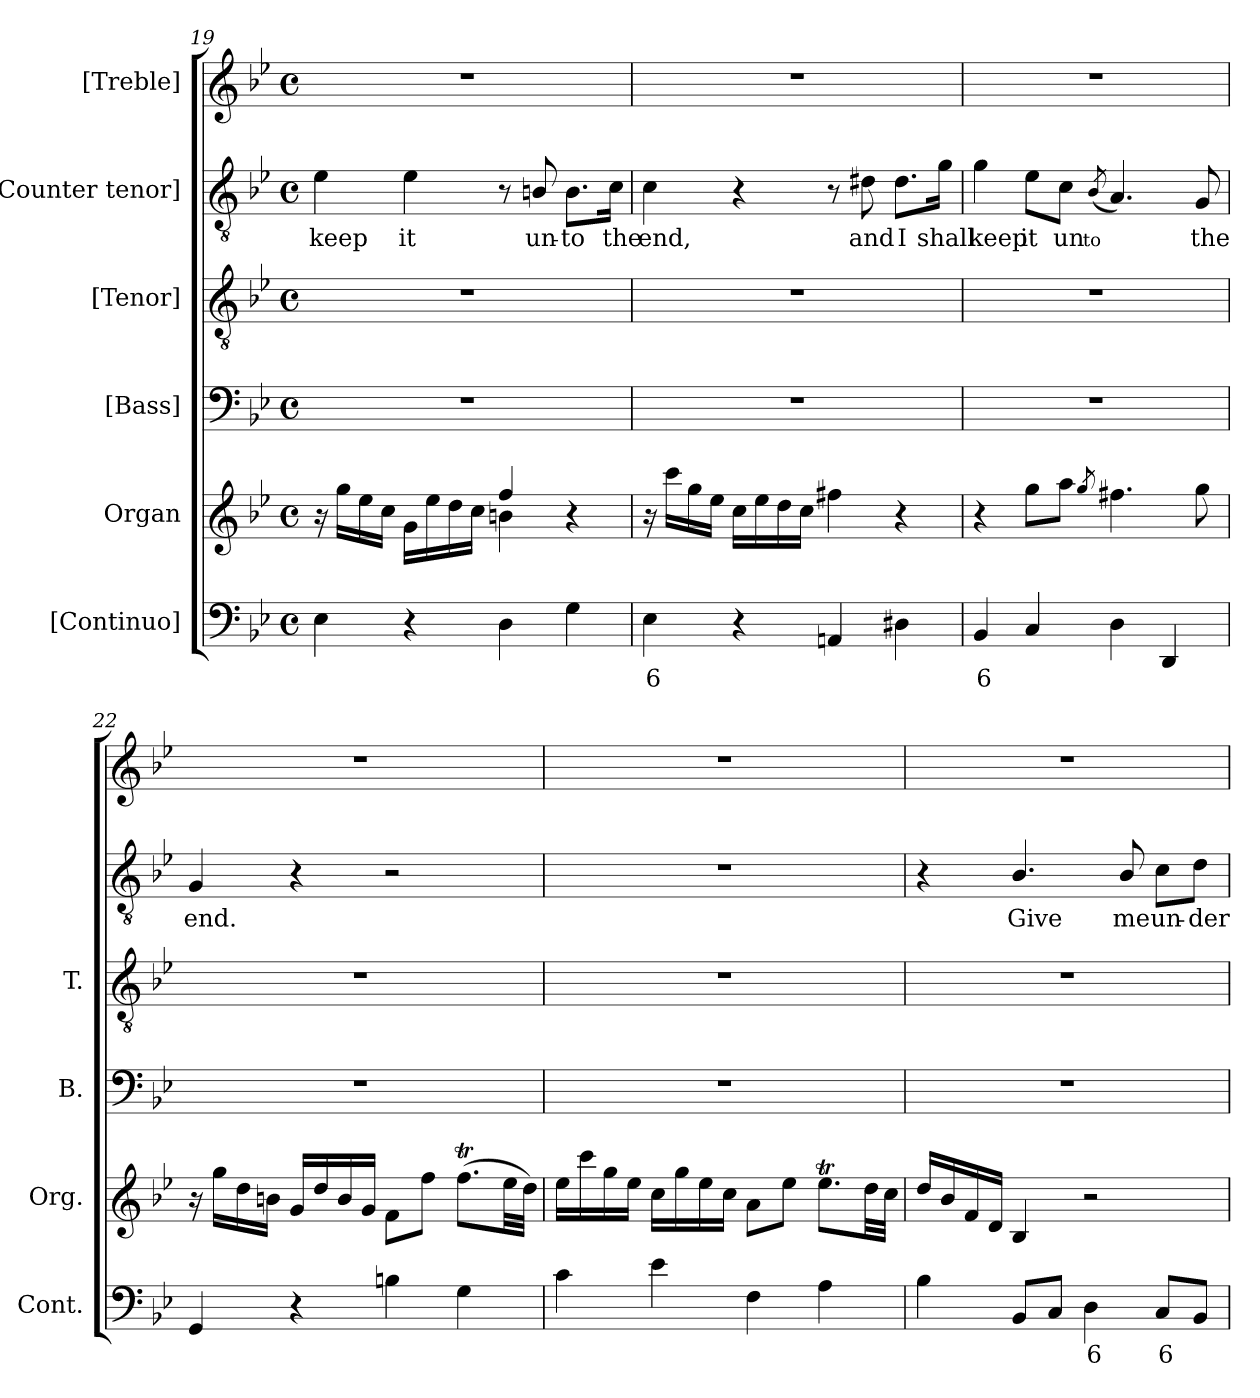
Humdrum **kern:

**kern	**text	**kern	**kern	**kern	**kern	**text	**kern
*part6	*part6	*part5	*part4	*part3	*part2	*part2	*part1
*staff6	*staff6	*staff5	*staff4	*staff3	*staff2	*staff2	*staff1
*I"[Continuo]	*	*I"Organ	*I"[Bass]	*I"[Tenor]	*I"[Counter tenor]	*	*I"[Treble]
*I'Cont.	*	*I'Org.	*I'B.	*I'T.	*	*	*
!!LO:LB:g=z
*clefF4	*	*clefG2	*clefF4	*clefGv2	*clefGv2	*	*clefG2
*	*	*	*	*ITrd7c12	*ITrd7c12	*	*
*k[b-e-]	*	*k[b-e-]	*k[b-e-]	*k[b-e-]	*k[b-e-]	*	*k[b-e-]
*B-:	*	*B-:	*B-:	*B-:	*B-:	*	*B-:
*M4/4	*	*M4/4	*M4/4	*M4/4	*M4/4	*	*M4/4
*met(c)	*	*met(c)	*met(c)	*met(c)	*met(c)	*	*met(c)
=19	=19	=19	=19	=19	=19	=19	=19
*	*	*^	*	*	*	*	*
!	!	!	!	!	!	!	!LO:LY:b:color=#000000	!
4E-i\	.	2ryy	16r	1r	1r	4E-i\	keep	1r
.	.	.	16ggi\LL	.	.	.	.	.
.	.	.	16ee-i\	.	.	.	.	.
.	.	.	16cci\JJ	.	.	.	.	.
!	!	!	!	!	!	!	!LO:LY:b:color=#000000	!
4r	.	.	16gi\LL	.	.	4E-i\	it	.
.	.	.	16ee-i\	.	.	.	.	.
.	.	.	16ddi\	.	.	.	.	.
.	.	.	16cci\JJ	.	.	.	.	.
4Di\	.	4ffi/	4bni\	.	.	8r	.	.
!	!	!	!	!	!	!	!LO:LY:b:color=#000000	!
.	.	.	.	.	.	8BBni/	un-	.
!	!	!	!	!	!	!	!LO:LY:b:color=#000000	!
4Gi\	.	4ryy	4r	.	.	8.BBi\L	-to	.
!	!	!	!	!	!	!	!LO:LY:b:color=#000000	!
.	.	.	.	.	.	16Ci\Jk	the	.
*	*	*v	*v	*	*	*	*	*
=20	=20	=20	=20	=20	=20	=20	=20
!	!LO:LY:b:color=#000000	!	!	!	!	!	!
!	!	!	!	!	!	!LO:LY:b:color=#000000	!
4E-i\	6	16r	1r	1r	4Ci\	end,	1r
.	.	16ccci\LL	.	.	.	.	.
.	.	16ggi\	.	.	.	.	.
.	.	16ee-i\JJ	.	.	.	.	.
4r	.	16cci\LL	.	.	4r	.	.
.	.	16ee-i\	.	.	.	.	.
.	.	16ddi\	.	.	.	.	.
.	.	16cci\JJ	.	.	.	.	.
4AAni/	.	4ff#Xi\	.	.	8r	.	.
!	!	!	!	!	!	!LO:LY:b:color=#000000	!
.	.	.	.	.	8D#Xi\	and	.
!	!	!	!	!	!	!LO:LY:b:color=#000000	!
4D#Xi\	.	4r	.	.	8.D#i\L	I	.
!	!	!	!	!	!	!LO:LY:b:color=#000000	!
.	.	.	.	.	16Gi\Jk	shall	.
=21	=21	=21	=21	=21	=21	=21	=21
!	!LO:LY:b:color=#000000	!	!	!	!	!	!
!	!	!	!	!	!	!LO:LY:b:color=#000000	!
4BB-i/	6	4r	1r	1r	4Gi\	keep	1r
!	!	!	!	!	!	!LO:LY:b:color=#000000	!
4Ci/	.	8ggi\L	.	.	8E-i\L	it	.
!	!	!	!	!	!	!LO:LY:b:color=#000000	!
.	.	8aai\J	.	.	8Ci\J	un	.
!	!	!	!	!	!	!LO:LY:b:color=#000000	!
.	.	8qggi/	.	.	(8qBB-i/	to	.
4Di\	.	4.ff#Xi\	.	.	4.AAi/)	.	.
4DDi/	.	.	.	.	.	.	.
!	!	!	!	!	!	!LO:LY:b:color=#000000	!
.	.	8ggi\	.	.	8GGi/	the	.
=22	=22	=22	=22	=22	=22	=22	=22
!	!	!	!	!	!	!LO:LY:b:color=#000000	!
4GGi/	.	16r	1r	1r	4GGi/	end.	1r
.	.	16ggi\LL	.	.	.	.	.
.	.	16ddi\	.	.	.	.	.
.	.	16bni\JJ	.	.	.	.	.
4r	.	16gi/LL	.	.	4r	.	.
.	.	16ddi/	.	.	.	.	.
.	.	16bi/	.	.	.	.	.
.	.	16gi/JJ	.	.	.	.	.
4Bni\	.	8fi\L	.	.	2r	.	.
.	.	8ffi\J	.	.	.	.	.
4Gi\	.	(8.ffTi\L	.	.	.	.	.
.	.	32ee-i\LL	.	.	.	.	.
.	.	32ddi\JJJ)	.	.	.	.	.
!!LO:LB:g=z
=23	=23	=23	=23	=23	=23	=23	=23
4ci\	.	16ee-i\LL	1r	1r	1r	.	1r
.	.	16ccci\	.	.	.	.	.
.	.	16ggi\	.	.	.	.	.
.	.	16ee-i\JJ	.	.	.	.	.
4e-i\	.	16cci\LL	.	.	.	.	.
.	.	16ggi\	.	.	.	.	.
.	.	16ee-i\	.	.	.	.	.
.	.	16cci\JJ	.	.	.	.	.
4Fi\	.	8ai\L	.	.	.	.	.
.	.	8ee-i\J	.	.	.	.	.
4Ai\	.	8.ee-Ti\L	.	.	.	.	.
.	.	32ddi\LL	.	.	.	.	.
.	.	32cci\JJJ	.	.	.	.	.
=24	=24	=24	=24	=24	=24	=24	=24
4B-i\	.	16ddi/LL	1r	1r	4r	.	1r
.	.	16b-i/	.	.	.	.	.
.	.	16fi/	.	.	.	.	.
.	.	16di/JJ	.	.	.	.	.
!	!	!	!	!	!	!LO:LY:b:color=#000000	!
8BB-i/L	.	4B-i/	.	.	4.BB-i/	Give	.
8Ci/J	.	.	.	.	.	.	.
!	!LO:LY:b:color=#000000	!	!	!	!	!	!
4Di\	6	2r	.	.	.	.	.
!	!	!	!	!	!	!LO:LY:b:color=#000000	!
.	.	.	.	.	8BB-i/	me	.
!	!LO:LY:b:color=#000000	!	!	!	!	!	!
!	!	!	!	!	!	!LO:LY:b:color=#000000	!
8Ci/L	6	.	.	.	8Ci\L	un-	.
!	!	!	!	!	!	!LO:LY:b:color=#000000	!
8BB-i/J	.	.	.	.	8Di\J	-der	.
=	=	=	=	=	=	=	=
*-	*-	*-	*-	*-	*-	*-	*-
